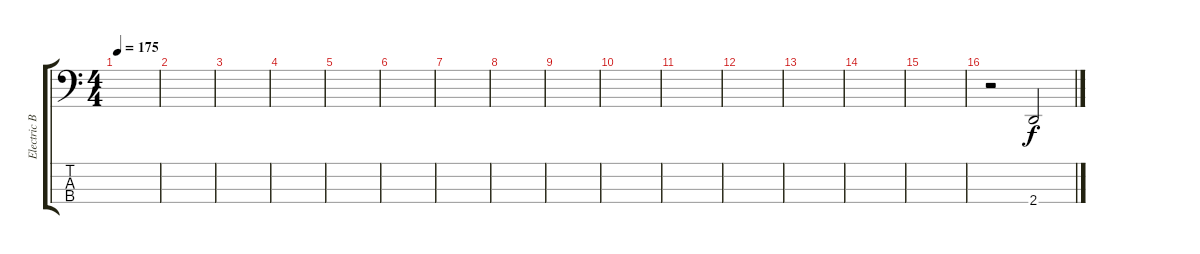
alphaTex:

\track ("Electric Bass" "Electric B") {instrument electricbassfinger}
\staff {score tabs}
\tuning (F2 C2 G1 C1) {hide}
\ts (4 4)
\tempo 175
\clef f4
\ks c
|
|
|
|
|
|
|
|
|
|
|
|
|
|
|
r.2 2.4.2
